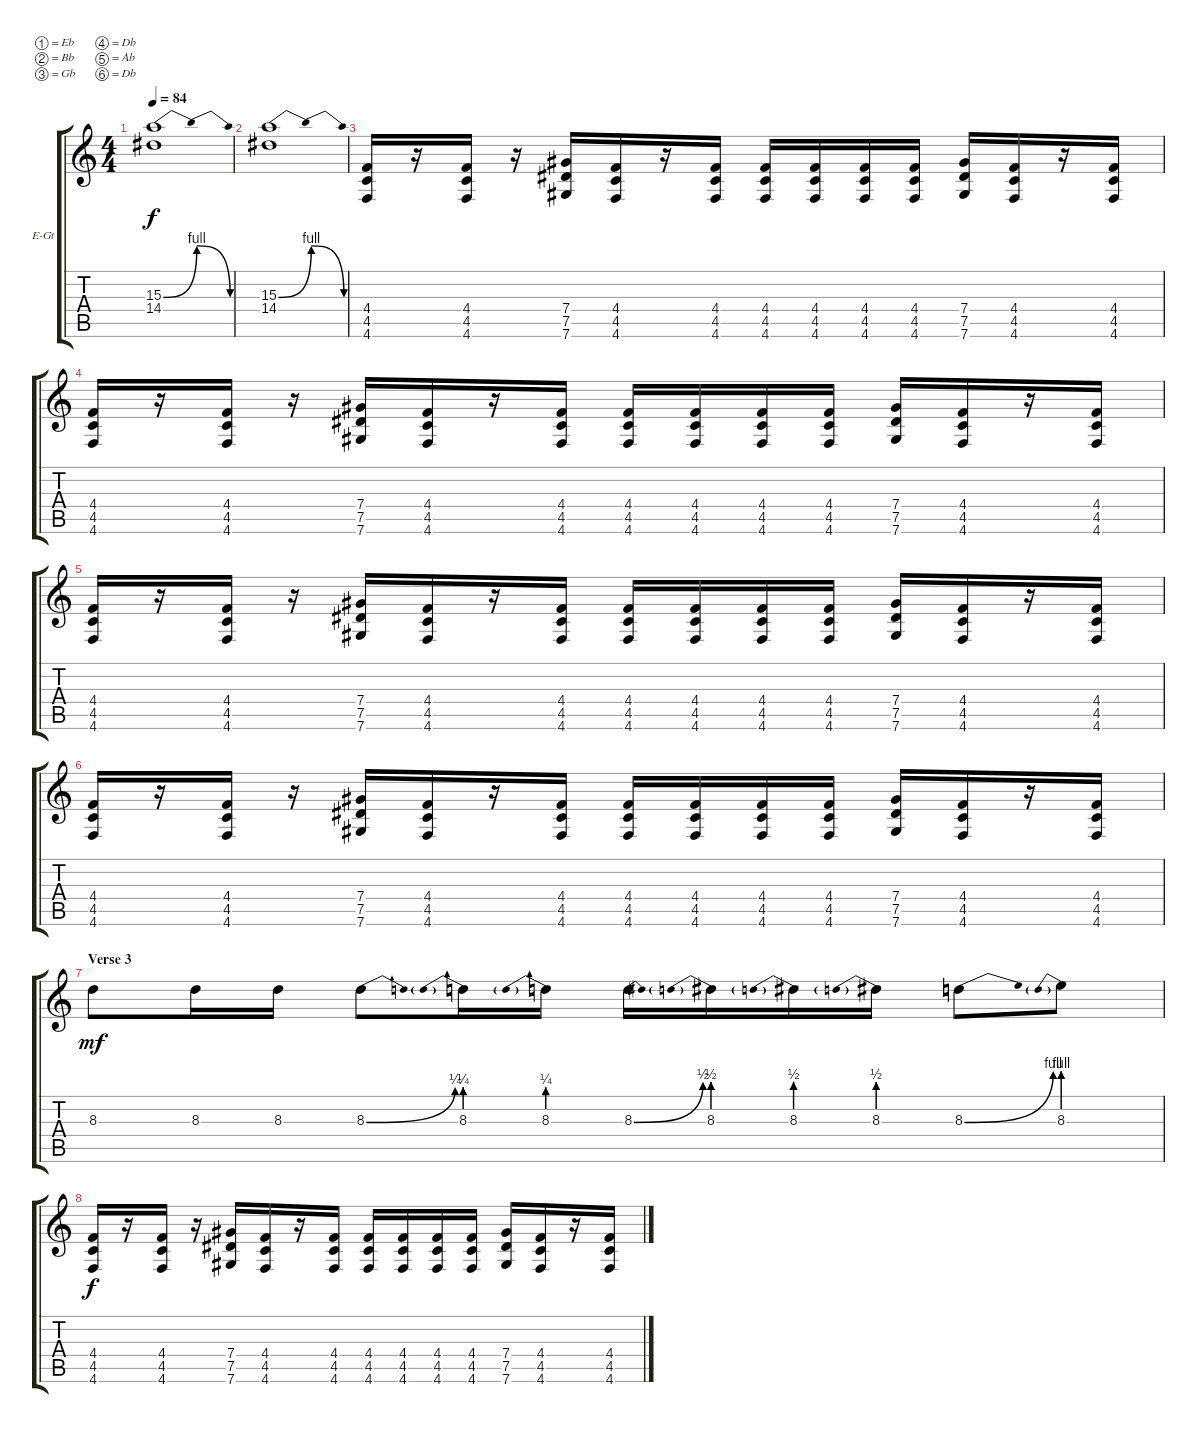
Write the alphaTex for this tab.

\bracketExtendMode groupsimilarinstruments
\firstSystemTrackNameOrientation horizontal
\otherSystemsTrackNameOrientation horizontal
\track ("Kurt Cobain/Pat Smear" "E-Gt") {instrument overdrivenguitar}
\staff {score tabs}
\tuning (Eb4 Bb3 Gb3 Db3 Ab2 Db2)
\ts (4 4)
\tempo 84
\clef g2
\ks c
(15.3{be (bendrelease 0 0 30 4 30 4 60 0)} 14.4).1{dy f} |
(15.3{be (bendrelease 0 0 30 4 30 4 60 0)} 14.4).1 |
(4.4 4.5 4.6).16 r.16 (4.4 4.5 4.6).16 r.16 (7.4 7.5 7.6).16 (4.4 4.5 4.6).16 r.16 (4.4 4.5 4.6).16 (4.4 4.5 4.6).16 (4.4 4.5 4.6).16 (4.4 4.5 4.6).16 (4.4 4.5 4.6).16 (7.4 7.5 7.6).16 (4.4 4.5 4.6).16 r.16 (4.4 4.5 4.6).16 |
(4.4 4.5 4.6).16 r.16 (4.4 4.5 4.6).16 r.16 (7.4 7.5 7.6).16 (4.4 4.5 4.6).16 r.16 (4.4 4.5 4.6).16 (4.4 4.5 4.6).16 (4.4 4.5 4.6).16 (4.4 4.5 4.6).16 (4.4 4.5 4.6).16 (7.4 7.5 7.6).16 (4.4 4.5 4.6).16 r.16 (4.4 4.5 4.6).16 |
(4.4 4.5 4.6).16 r.16 (4.4 4.5 4.6).16 r.16 (7.4 7.5 7.6).16 (4.4 4.5 4.6).16 r.16 (4.4 4.5 4.6).16 (4.4 4.5 4.6).16 (4.4 4.5 4.6).16 (4.4 4.5 4.6).16 (4.4 4.5 4.6).16 (7.4 7.5 7.6).16 (4.4 4.5 4.6).16 r.16 (4.4 4.5 4.6).16 |
(4.4 4.5 4.6).16 r.16 (4.4 4.5 4.6).16 r.16 (7.4 7.5 7.6).16 (4.4 4.5 4.6).16 r.16 (4.4 4.5 4.6).16 (4.4 4.5 4.6).16 (4.4 4.5 4.6).16 (4.4 4.5 4.6).16 (4.4 4.5 4.6).16 (7.4 7.5 7.6).16 (4.4 4.5 4.6).16 r.16 (4.4 4.5 4.6).16 |
\section ("" "Verse 3")
8.3.8{dy mf} 8.3.16 8.3.16 8.3{be (bend 0 0 33.6 1)}.8 8.3{be (prebend 0 1 60 1)}.16 8.3{be (prebend 0 1 60 1)}.16 8.3{be (bend 0 0 37.8 2)}.16 8.3{be (prebend 0 2 60 2)}.16 8.3{be (prebend 0 2 60 2)}.16 8.3{be (prebend 0 2 60 2)}.16 8.3{be (bend 0 0 49.8 4)}.8 8.3{be (prebend 0 4 60 4)}.8 |
(4.4 4.5 4.6).16{dy f} r.16 (4.4 4.5 4.6).16 r.16 (7.4 7.5 7.6).16 (4.4 4.5 4.6).16 r.16 (4.4 4.5 4.6).16 (4.4 4.5 4.6).16 (4.4 4.5 4.6).16 (4.4 4.5 4.6).16 (4.4 4.5 4.6).16 (7.4 7.5 7.6).16 (4.4 4.5 4.6).16 r.16 (4.4 4.5 4.6).16
